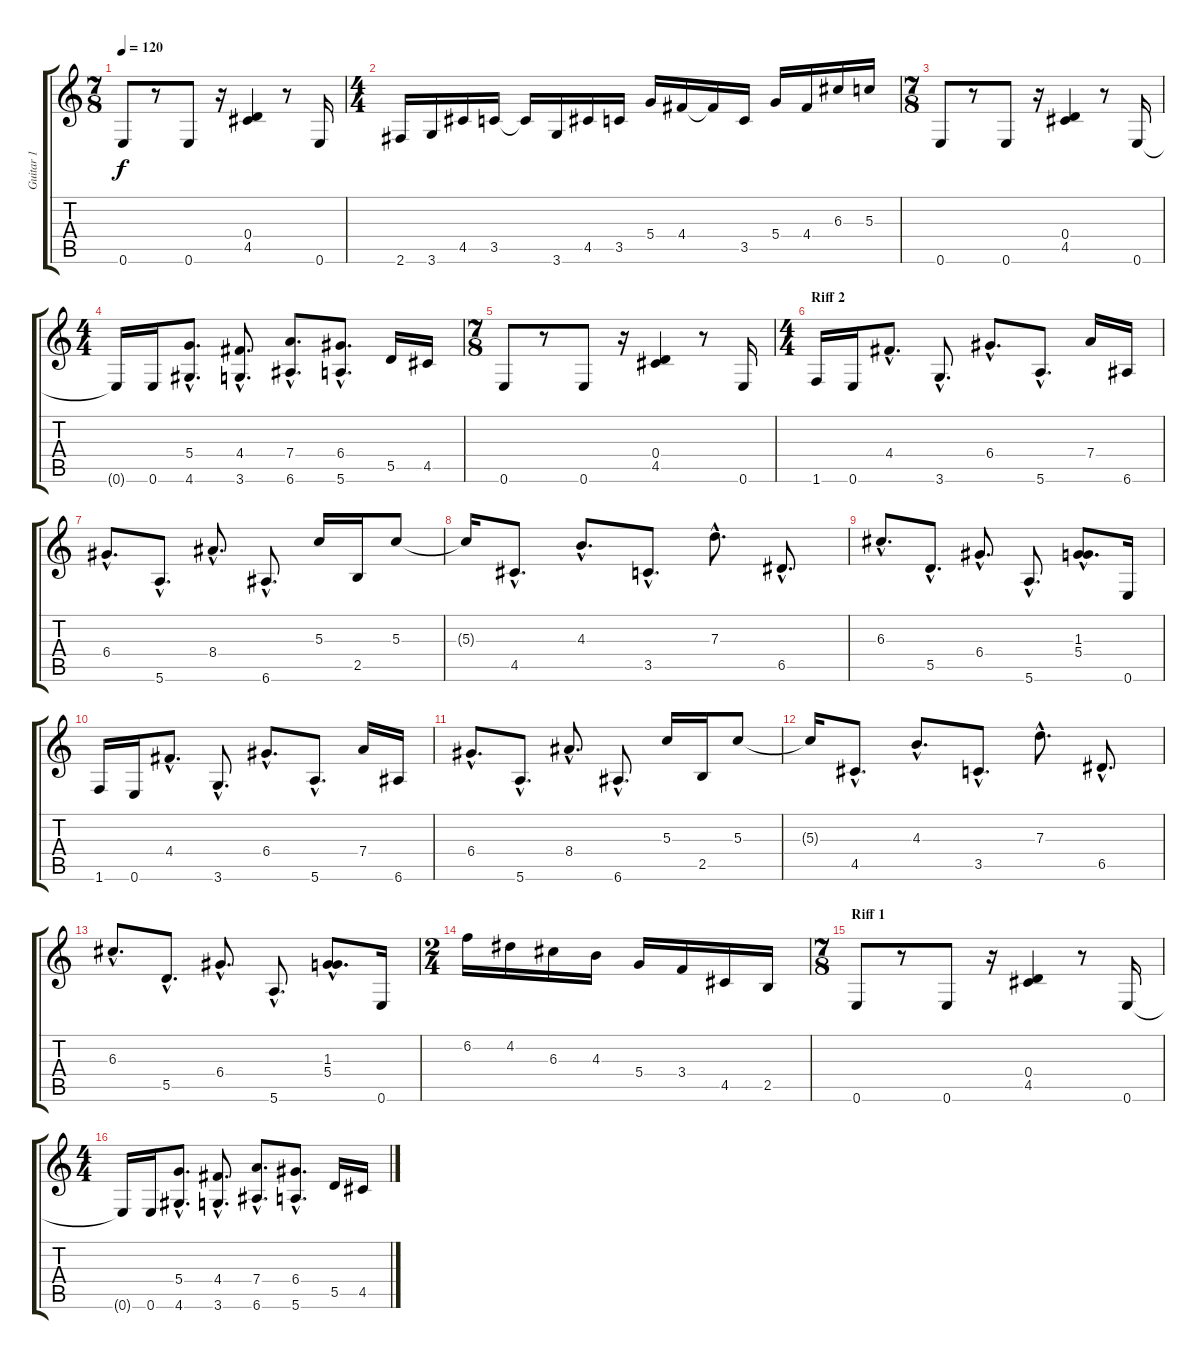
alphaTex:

\track ("Guitar 1" "Guitar 1") {instrument distortionguitar}
\staff {score tabs}
\tuning (E4 B3 G3 D3 A2 E2) {hide}
\ts (7 8)
\tempo 120
\clef g2
\ks c
0.6.8{dy f} r.8 0.6.8 r.16 (0.4 4.5).4 r.8 0.6.16 |
\ts (4 4)
2.6.16 3.6.16 4.5.16 3.5.16 3.5{t}.16 3.6.16 4.5.16 3.5.16 5.4.16 4.4.16 4.4{t}.16 3.5.16 5.4.16 4.4.16 6.3.16 5.3.16 |
\ts (7 8)
0.6.8 r.8 0.6.8 r.16 (0.4 4.5).4 r.8 0.6.16 |
\ts (4 4)
0.6{t}.16 0.6.16 (5.4{hac} 4.6{hac}).8{d} (4.4{hac} 3.6{hac}).8{d} (7.4{hac} 6.6{hac}).8{d} (6.4{hac} 5.6{hac}).8{d} 5.5.16 4.5.16 |
\ts (7 8)
0.6.8 r.8 0.6.8 r.16 (0.4 4.5).4 r.8 0.6.16 |
\ts (4 4)
\section ("" "Riff 2")
1.6.16 0.6.16 4.4{hac}.8{d} 3.6{hac}.8{d} 6.4{hac}.8{d} 5.6{hac}.8{d} 7.4.16 6.6.16 |
6.4{hac}.8{d} 5.6{hac}.8{d} 8.4{hac}.8{d} 6.6{hac}.8{d} 5.3.16 2.5.16 5.3.8 |
5.3{t}.16 4.5{hac}.8{d} 4.3{hac}.8{d} 3.5{hac}.8{d} 7.3{hac}.8{d} 6.5{hac}.8{d} |
6.3{hac}.8{d} 5.5{hac}.8{d} 6.4{hac}.8{d} 5.6{hac}.8{d} (1.3{hac} 5.4{hac}).8{d} 0.6.16 |
1.6.16 0.6.16 4.4{hac}.8{d} 3.6{hac}.8{d} 6.4{hac}.8{d} 5.6{hac}.8{d} 7.4.16 6.6.16 |
6.4{hac}.8{d} 5.6{hac}.8{d} 8.4{hac}.8{d} 6.6{hac}.8{d} 5.3.16 2.5.16 5.3.8 |
5.3{t}.16 4.5{hac}.8{d} 4.3{hac}.8{d} 3.5{hac}.8{d} 7.3{hac}.8{d} 6.5{hac}.8{d} |
6.3{hac}.8{d} 5.5{hac}.8{d} 6.4{hac}.8{d} 5.6{hac}.8{d} (1.3{hac} 5.4{hac}).8{d} 0.6.16 |
\ts (2 4)
6.2.16 4.2.16 6.3.16 4.3.16 5.4.16 3.4.16 4.5.16 2.5.16 |
\ts (7 8)
\section ("" "Riff 1")
0.6.8 r.8 0.6.8 r.16 (0.4 4.5).4 r.8 0.6.16 |
\ts (4 4)
0.6{t}.16 0.6.16 (5.4{hac} 4.6{hac}).8{d} (4.4{hac} 3.6{hac}).8{d} (7.4{hac} 6.6{hac}).8{d} (6.4{hac} 5.6{hac}).8{d} 5.5.16 4.5.16
